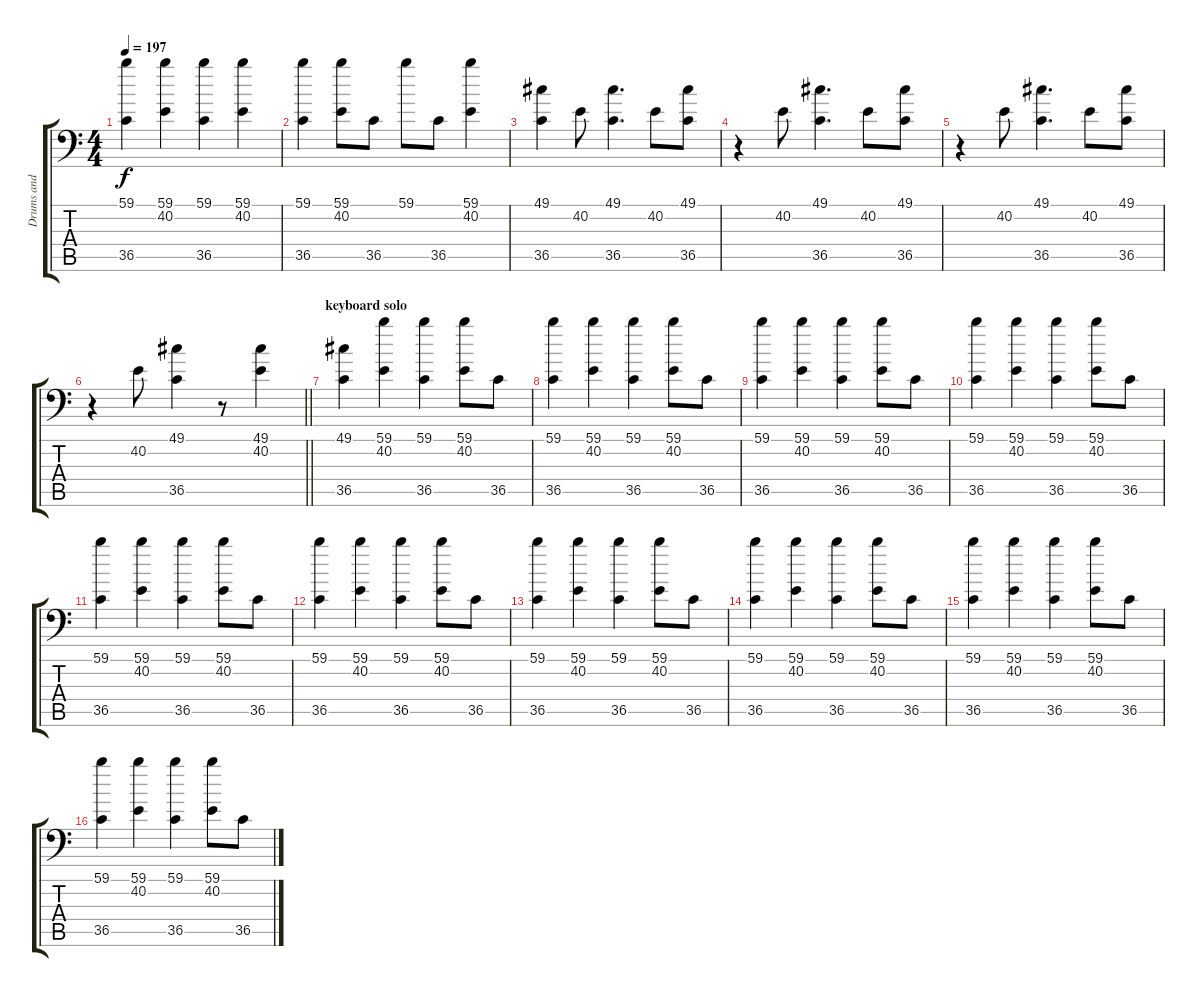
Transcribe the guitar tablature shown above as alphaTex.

\track ("Drums and Percussion (Pace)" "Drums and ") {instrument acousticgrandpiano}
\staff {score tabs}
\tuning (C-1 C-1 C-1 C-1 C-1 C-1) {hide}
\ts (4 4)
\tempo 197
\clef f4
\ks c
(59.1 36.5).4{dy f} (59.1 40.2).4 (59.1 36.5).4 (59.1 40.2).4 |
(59.1 36.5).4 (59.1 40.2).8 36.5.8 59.1.8 36.5.8 (59.1 40.2).4 |
(49.1 36.5).4 40.2.8 (49.1 36.5).4{d} 40.2.8 (49.1 36.5).8 |
r.4 40.2.8 (49.1 36.5).4{d} 40.2.8 (49.1 36.5).8 |
r.4 40.2.8 (49.1 36.5).4{d} 40.2.8 (49.1 36.5).8 |
\barLineRight lightlight
r.4 40.2.8 (49.1 36.5).4 r.8 (49.1 40.2).4 |
\section ("" "keyboard solo")
(49.1 36.5).4 (59.1 40.2).4 (59.1 36.5).4 (59.1 40.2).8 36.5.8 |
(59.1 36.5).4 (59.1 40.2).4 (59.1 36.5).4 (59.1 40.2).8 36.5.8 |
(59.1 36.5).4 (59.1 40.2).4 (59.1 36.5).4 (59.1 40.2).8 36.5.8 |
(59.1 36.5).4 (59.1 40.2).4 (59.1 36.5).4 (59.1 40.2).8 36.5.8 |
(59.1 36.5).4 (59.1 40.2).4 (59.1 36.5).4 (59.1 40.2).8 36.5.8 |
(59.1 36.5).4 (59.1 40.2).4 (59.1 36.5).4 (59.1 40.2).8 36.5.8 |
(59.1 36.5).4 (59.1 40.2).4 (59.1 36.5).4 (59.1 40.2).8 36.5.8 |
(59.1 36.5).4 (59.1 40.2).4 (59.1 36.5).4 (59.1 40.2).8 36.5.8 |
(59.1 36.5).4 (59.1 40.2).4 (59.1 36.5).4 (59.1 40.2).8 36.5.8 |
(59.1 36.5).4 (59.1 40.2).4 (59.1 36.5).4 (59.1 40.2).8 36.5.8
